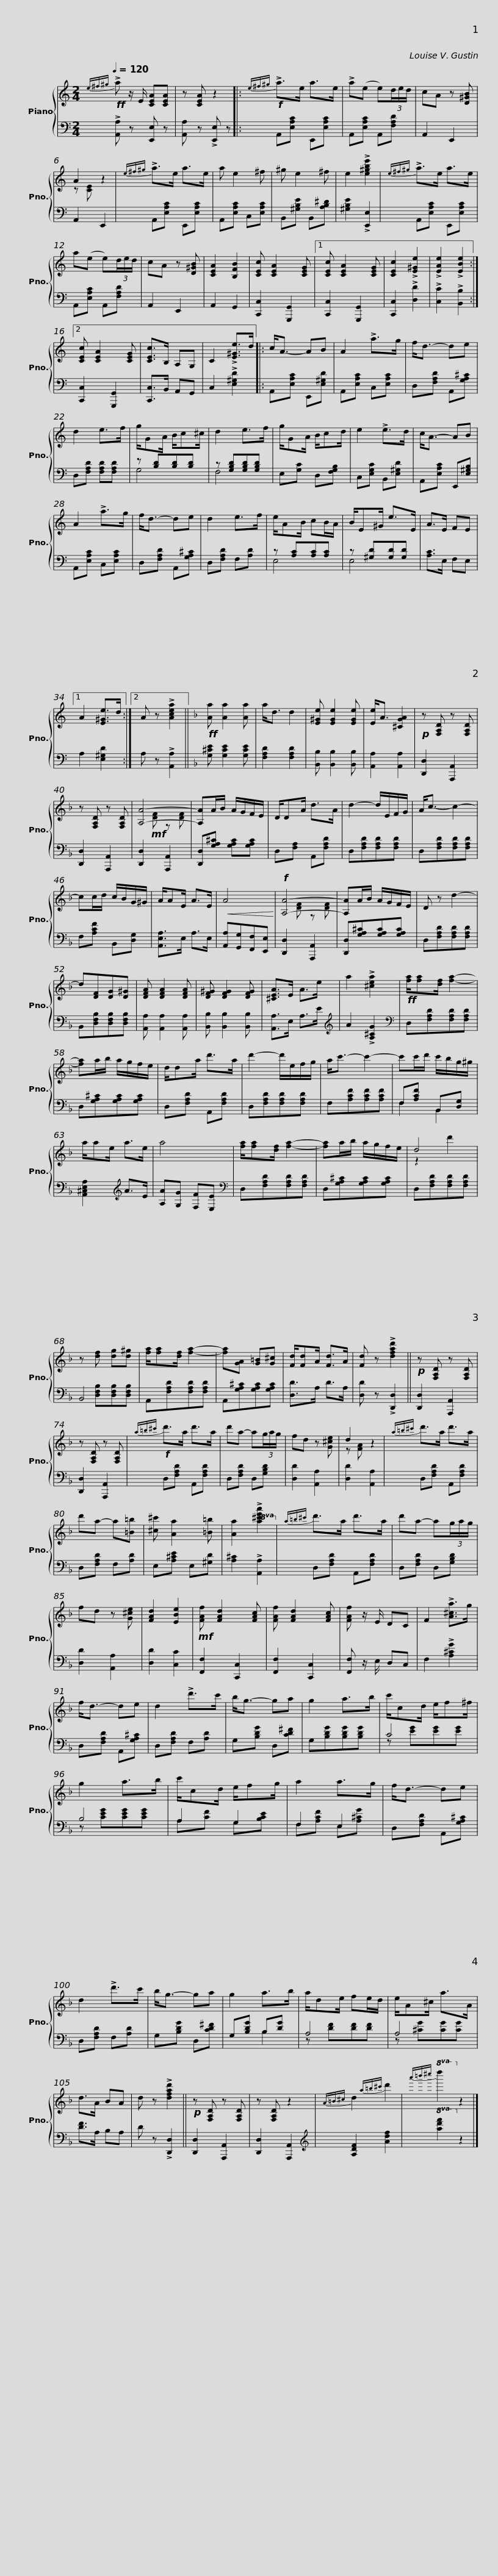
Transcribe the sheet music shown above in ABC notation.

X:1
%%score { ( 1 3 ) | ( 2 4 ) }
L:1/8
Q:1/4=120
M:2/4
I:linebreak $
K:C
V:1 treble
V:3 treble
V:2 bass
V:4 bass
V:1
!ff!{e^f^g} !>!a z/ E/ [CEA][CEA] | z [CEA] z2 |:!f!{e^f^g} !>!a>e a>e | !>!a(e e)(3d/e/d/ | cA z [D^GB] |$ %5
 A2 z2 |{e^f^g} !>!a>e a>e | a e2 ^f | ^g e2 ^f | e2 !>![e^gbe']2 |$ %10
{e^f^g} !>!a>e a>e | a(e e)(3d/e/d/ | cA z [D^GB] | [CEA]2 [B,FB]2 | [CEc] [CEA]2 [CEG] |1$ %15
 [CEc] [CEA]2 [CEG] | [CEc]2 !>![E^Ge]2 | !>![EAe]2 !>![EBe]2 :|2 [CEc] [CEA]2 [CEG] | [CEc]>B, A,G, | %20
 C2 !>![E^Ge]>d |:$ c<A- AB | A2 !>!a>g | f<d- de | d2 e>f | %25
 g/GA/ B/c^c/ |$ d2 e>f | g/GA/ B/cd/ | e2 !>!e>d | c<A- AB | %30
 A2 !>!a>g | f<d- de |$ d2 e>f | e/AB/ cB/A/ | B/E^G/ e>E | %35
 A>E FE |1 A2 [E^Ge]>d :|2 A z !>![Acea]2 ||$[K:F]!ff! [Aa] [Aa]2 [Aa] | a<d d2 | %40
 [E^Ge] [EGe]2 [EGe] | [Ee]<A [^CGA]2 |!p! z [F,A,D] z [F,A,D] |$ z [F,A,D] z [F,A,D] | [A,A]4- | %45
 [A,A]A/B/ A/G/F/E/ | D/DA/ d>A | d2- d/E/F/G/ |$ A<c- c2- | cc/d/ c/B/G/^G/ | %50
 A/AE/ A>E |!<(! A4!<)! |$!f! [A,A]4- | [A,A]A/B/ A/G/F/E/ | D z d2- | %55
 d[DF][DG][D^G] | [DFA] [DFA]2 [DFA] |$ [DF^G] [DFG]2 [DFG] | [^CEA]>E A>e | a2 !>![^cea]2 | %60
!ff! [fa]/[fa][df]/ [fa]2- | [fa]a/b/ a/g/f/e/ |$ d/da/ d'>a | d'2- d'/e/f/g/ | a<c'- c'2- | %65
 c'c'/d'/ c'/b/g/^g/ | a/ae/ a>e |$ a4 | [fa]/[fa][df]/ [fa]2- | [fa]a/b/ a/g/f/e/ | %70
 d4 | z [df] [dg][d^g] |$ [fa]/[fa][df]/ [fa]2- | [fa][GA] [G=B][G^c] | [Fd]/[Fd]A/ [Fd]>A | %75
 [Fd] z !>![dfad']2 ||!p! z [F,A,D] z [F,A,D] |$ z [F,A,D] z [F,A,D] |!f!{a=b^c'} d'>a d'>a | d'a- a(3g/a/g/ | %80
 fd z [G^ce] | d2 z2 |${a=b^c'} d'>a d'>a | d'a- a[=B=b] | [^c^c'] [Aa]2 [=B=b] | %85
 [Aa]2!8va(! !>![a^c'e'a']2!8va)! |{a=b^c'} d'>a d'>a | d'a- a(3g/a/g/ |$ fd z [G^ce] | [FAd]2 [EBe]2 | %90
!mf! [FAf] [FAd]2 [FAc] | [FAf] [FAd]2 [FAc] | [FAf] z/ E/ DC | F2 !>![A^ca]>g |$ f<d- de | %95
 d2 !>!d'>c' | b<g- ga | g2 a>b | c'/cd/ e/f^f/ |$ g2 a>b | %100
 c'/cd/ e/fg/ | a2 a>g | f<d- de | d2 !>!d'>c' |$ b<g- ga | %105
 g2 a>b | a/de/ fe/d/ | e/A^c/ a>A | d>A BA | d z !>![dfad']2 ||$ %110
!p! z [F,A,D] z [F,A,D] | z [F,A,D] z2 |{A=B^c} d2{a=b^c'} d'2 |!8va(!{a'=b'^c''} d''2!8va)! z2 |] %114
V:2
 !>![A,,A,] z [E,,E,] z | [A,,A,] z !>![E,,E,] z |: A,,[E,A,C] E,,[E,A,C] | A,,[E,A,C] A,,[F,A,D] | A,,2 E,,2 |$ %5
 A,,2 E,,2 | A,,[E,A,C] E,,[E,A,C] | A,,[E,A,C] C,[E,A,C] | B,,[^G,B,E] B,,[A,B,^D] | [^G,B,E]2 !>![E,,E,]2 |$ %10
 A,,[E,A,C] E,,[E,A,C] | A,,[E,A,C] A,,[F,A,D] | A,,2 E,,2 | A,,2 G,,2 | [C,,C,]2 [G,,,G,,]2 |1$ %15
 [C,,C,]2 [G,,,G,,]2 | [C,,C,]2 !>![D,D]2 | !>![C,C]2 !>![B,,B,]2 :|2 [C,,C,]2 [G,,,G,,]2 | [C,,C,]>B,, A,,G,, | %20
 C,2 !>![E,^G,D]2 |:$ A,,[E,A,C] E,,[E,^G,D] | A,,[E,A,C] C,[E,A,C] | D,[F,A,D] A,,[G,A,^C] | D,[F,A,D] [F,A,D][F,A,D] | %25
 z [B,D][B,D][B,D] |$ z [G,B,D][G,B,D][G,B,D] | E,[G,C] D,[F,G,B,] | C,[E,G,C] B,,[E,^G,D] | A,,[E,A,C] E,,[E,^G,B,] | %30
 A,,[E,A,C] C,[E,A,C] | D,[F,A,D] A,,[G,A,^C] |$ D,[F,A,D] F,[A,D] | z [A,C][A,C][A,C] | z [^G,D][G,D][G,D] | %35
 [A,C]>E, F,E, |1 A,2 [E,^G,D]2 :|2 A, z !>![A,,A,]2 ||$[K:F] [G,^CE] [G,CE]2 [G,CE] | [F,A,D]2 [F,A,D]2 | %40
 [B,,B,] [B,,B,]2 [B,,B,] | [A,,A,]2 [A,,A,]2 | [D,,D,]2 [A,,,A,,]2 |$ [D,,D,]2 [A,,,A,,]2 | [D,,D,]2 [A,,,A,,]2 | %45
 [D,,D,][G,A,^C] [G,A,C][G,A,C] | D,[F,A,] A,,[F,A,D] | D,[F,A,D][F,A,D][F,A,D] |$ D,[F,A,D][F,A,D][F,A,D] | F,[A,CF] B,,[D,G,] | %50
 [A,,E,A,]>E, A,>E, | [A,,A,][G,,G,][F,,F,][E,,E,] |$ [D,,D,]2 [A,,,A,,]2 | [D,,D,][G,A,^C][G,A,C][G,A,C] | D,[F,A,D][F,A,D][F,A,D] | %55
 B,,[D,F,B,][D,F,B,][D,F,B,] | [A,,A,] [A,,A,]2 [A,,A,] |$ [B,,B,] [B,,B,]2 [B,,B,] | [A,,A,]>E, A,>E |[K:treble] A2 !>![A,^CG]2 | %60
[K:bass] D,[F,A,D][F,A,D][F,A,D] | D,[G,A,^C][G,A,C][G,A,C] |$ D,[F,A,D] A,,[F,A,D] | D,[F,A,D][F,A,D][F,A,D] | F,[A,CF][A,CF][A,CF] | %65
 F,[A,CF] B,,[D,G,] | [A,,^C,E,A,]2[K:treble] A>E |$ [A,A][G,G] [F,F][E,E] |[K:bass] D,[F,A,D][F,A,D][F,A,D] | D,[G,A,^C][G,A,C][G,A,C] | %70
 D,[F,A,D][F,A,D][F,A,D] | B,,4 |$ A,,[F,A,D][F,A,D][F,A,D] | A,,[G,A,^C][G,A,C][G,A,C] | [D,D]>A, D>A, | %75
 [D,D] z !>![D,,D,]2 || [D,,D,]2 [A,,,A,,]2 |$ [D,,D,]2 [A,,,A,,]2 | D,[F,A,D] A,,[F,A,D] | D,[F,A,D] D,[G,B,D] | %80
 [D,D]2 [A,,A,]2 | [D,D]2 [A,,A,]2 |$ D,[F,A,D] A,,[F,A,D] | D,[F,A,D] F,[A,D] | E,[A,^CE] E,[^G,D] | %85
 [A,^C]2 !>![A,,A,]2 | D,[F,A,D] A,,[F,A,D] | D,[F,A,D] D,[G,B,D] |$ [D,D]2 [A,,A,]2 | [D,D]2 [C,C]2 | %90
 [F,,F,]2 [C,,C,]2 | [F,,F,]2 [C,,C,]2 | [F,,F,] z/ E,/ D,C, | F,2 !>![A,^CG]2 |$ D,[F,A,D] A,,[G,A,^C] | %95
 D,[F,A,D] F,[A,D] | G,[B,DG] D,[CD^F] | G,[B,DG][B,DG][B,DG] | C4 |$ B,4 | %100
 A,2 G,2 | F,2 E,2 | D,[F,A,D] A,,[G,A,^C] | D,[F,A,D] F,[A,D] |$ G,[B,DG] D,[CD^F] | %105
 G,[B,DG] B,[DG] | A,4 | A,4 | [DF]>A, B,A, | D z !>![D,,D,]2 ||$ %110
 [D,,D,]2 [A,,,A,,]2 | [D,,D,]2 [A,,,A,,]2 |[K:treble] [A,DF]2 [Adf]2 |!8va(! [ad'f']2!8va)! z2 |] %114
V:3
 x4 | x4 |: x4 | x4 | x4 |$ %5
 z [CE] x2 | x4 | x4 | x4 | x4 |$ %10
 x4 | x4 | x4 | x4 | x4 |1$ %15
 x4 | x4 | x4 :|2 x4 | x4 | %20
 x4 |:$ x4 | x4 | x4 | x4 | %25
 x4 |$ x4 | x4 | x4 | x4 | %30
 x4 | x4 |$ x4 | x4 | x4 | %35
 x4 |1 x4 :|2 x4 ||$[K:F] x4 | x4 | %40
 x4 | x4 | x4 |$ x4 | x!mf! [DF] z [DF] | %45
 x4 | x4 | x4 |$ x4 | x4 | %50
 x4 | x4 |$ x [DF] z [DF] | x4 | x4 | %55
 x4 | x4 |$ x4 | x4 | x4 | %60
 x4 | x4 |$ x4 | x4 | x4 | %65
 x4 | x4 |$ x4 | x4 | x4 | %70
 z2 d'2 | x4 |$ x4 | x4 | x4 | %75
 x4 || x4 |$ x4 | x4 | x4 | %80
 x4 | z [FA] x2 |$ x4 | x4 | x4 | %85
 x2!8va(! x2!8va)! | x4 | x4 |$ x4 | x4 | %90
 x4 | x4 | x4 | x4 |$ x4 | %95
 x4 | x4 | x4 | x4 |$ x4 | %100
 x4 | x4 | x4 | x4 |$ x4 | %105
 x4 | x4 | x4 | x4 | x4 ||$ %110
 x4 | x4 | x4 |!8va(! x2!8va)! x2 |] %114
V:4
 x4 | x4 |: x4 | x4 | x4 |$ %5
 x4 | x4 | x4 | x4 | x4 |$ %10
 x4 | x4 | x4 | x4 | x4 |1$ %15
 x4 | x4 | x4 :|2 x4 | x4 | %20
 x4 |:$ x4 | x4 | x4 | x4 | %25
 G,4 |$ F,4 | x2 x2 | x2 x2 | x4 | %30
 x4 | x4 |$ x2 x2 | E,4 | E,4 | %35
 x4 |1 x4 :|2 x4 ||$[K:F] x4 | x4 | %40
 x4 | x4 | x4 |$ x4 | x4 | %45
 x4 | x4 | x4 |$ x4 | x4 | %50
 x4 | x4 |$ x4 | x4 | x4 | %55
 x4 | x4 |$ x4 | x4 |[K:treble] x4 | %60
[K:bass] x4 | x4 |$ x4 | x4 | x4 | %65
 F,2 B,,2 | x2[K:treble] x2 |$ x4 |[K:bass] x4 | x4 | %70
 x4 | x [D,F,B,][D,F,B,][D,F,B,] |$ x4 | x4 | x4 | %75
 x4 || x4 |$ x4 | x4 | x4 | %80
 x4 | x4 |$ x4 | x4 | x4 | %85
 x4 | x4 | x4 |$ x4 | x4 | %90
 x4 | x4 | x4 | x4 |$ x4 | %95
 x4 | x4 | x4 | z [EG][EG][EG] |$ z [CEG][CEG][CEG] | %100
 A,[CF] G,[B,CE] | F,[A,CF] E,[A,^CG] | x4 | x4 |$ x4 | %105
 x2 B,2 | z [DF][DF][DF] | z [^CG][CG][CG] | x4 | x4 ||$ %110
 x4 | x4 |[K:treble] x4 |!8va(! x2!8va)! x2 |] %114
